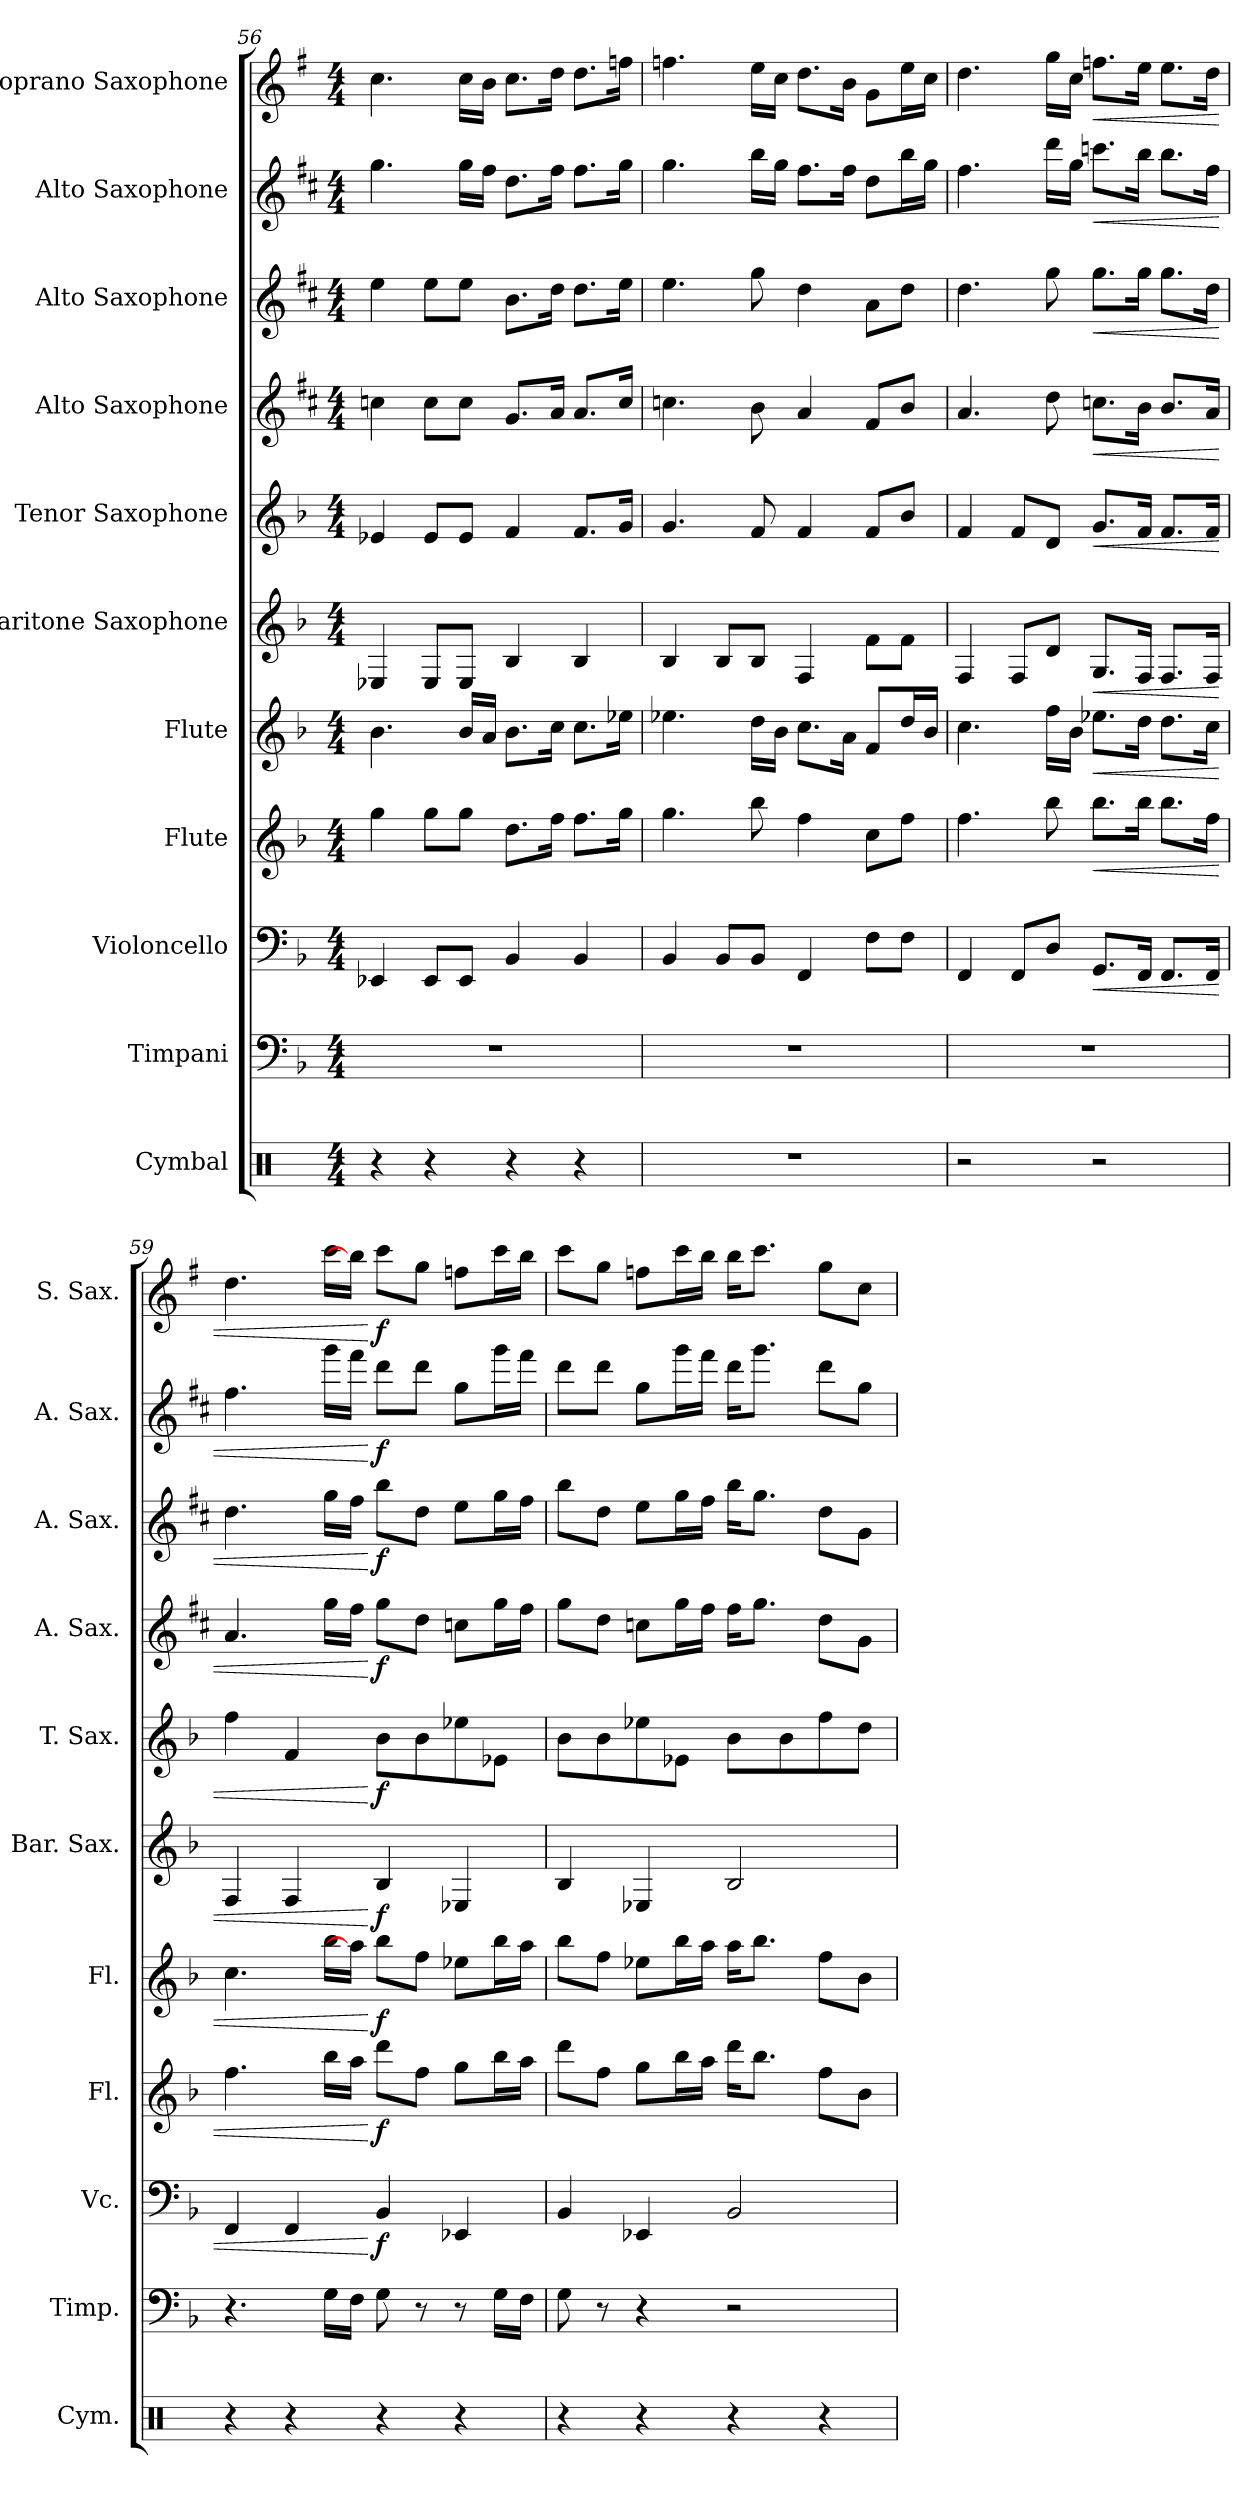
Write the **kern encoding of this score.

**kern	**kern	**kern	**dynam	**kern	**dynam	**kern	**dynam	**kern	**dynam	**kern	**dynam	**kern	**dynam	**kern	**dynam	**kern	**dynam	**kern	**dynam
*part11	*part10	*part9	*part9	*part8	*part8	*part7	*part7	*part6	*part6	*part5	*part5	*part4	*part4	*part3	*part3	*part2	*part2	*part1	*part1
*staff11	*staff10	*staff9	*staff9	*staff8	*staff8	*staff7	*staff7	*staff6	*staff6	*staff5	*staff5	*staff4	*staff4	*staff3	*staff3	*staff2	*staff2	*staff1	*staff1
*I"Cymbal	*I"Timpani	*I"Violoncello	*	*I"Flute	*	*I"Flute	*	*I"Baritone Saxophone	*	*I"Tenor Saxophone	*	*I"Alto Saxophone	*	*I"Alto Saxophone	*	*I"Alto Saxophone	*	*I"Soprano Saxophone	*
*I'Cym.	*I'Timp.	*I'Vc.	*	*I'Fl.	*	*I'Fl.	*	*I'Bar. Sax.	*	*I'T. Sax.	*	*I'A. Sax.	*	*I'A. Sax.	*	*I'A. Sax.	*	*I'S. Sax.	*
*clefX	*clefF4	*clefF4	*	*clefG2	*	*clefG2	*	*clefG2	*	*clefG2	*	*clefG2	*	*clefG2	*	*clefG2	*	*clefG2	*
*	*	*	*	*	*	*	*	*ITrd12c21	*	*ITrd8c14	*	*ITrd5c9	*	*ITrd5c9	*	*ITrd5c9	*	*ITrd1c2	*
*k[]	*k[b-]	*k[b-]	*	*k[b-]	*	*k[b-]	*	*k[b-]	*	*k[b-]	*	*k[b-]	*	*k[b-]	*	*k[b-]	*	*k[b-]	*
*M4/4	*M4/4	*M4/4	*	*M4/4	*	*M4/4	*	*M4/4	*	*M4/4	*	*M4/4	*	*M4/4	*	*M4/4	*	*M4/4	*
=56	=56	=56	=56	=56	=56	=56	=56	=56	=56	=56	=56	=56	=56	=56	=56	=56	=56	=56	=56
4r	1r	4EE-X/	.	4gg\	.	4.b-\	.	4EE-X/	.	4E-X/	.	4e-X\	.	4g\	.	4.b-\	.	4.b-\	.
4r	.	8EE-/L	.	8gg\L	.	.	.	8EE-/L	.	8E-/L	.	8e-\L	.	8g\L	.	.	.	.	.
.	.	8EE-/J	.	8gg\J	.	16b-/LL	.	8EE-/J	.	8E-/J	.	8e-\J	.	8g\J	.	16b-\LL	.	16b-\LL	.
.	.	.	.	.	.	16a/JJ	.	.	.	.	.	.	.	.	.	16a\JJ	.	16a\JJ	.
4r	.	4BB-/	.	8.dd\L	.	8.b-\L	.	4BB-/	.	4F/	.	8.B-/L	.	8.d\L	.	8.f\L	.	8.b-\L	.
.	.	.	.	16ff\Jk	.	16cc\Jk	.	.	.	.	.	16c/Jk	.	16f\Jk	.	16a\Jk	.	16cc\Jk	.
4r	.	4BB-/	.	8.ff\L	.	8.cc\L	.	4BB-/	.	8.F/L	.	8.c/L	.	8.f\L	.	8.a\L	.	8.cc\L	.
.	.	.	.	16gg\Jk	.	16ee-X\Jk	.	.	.	16G/Jk	.	16e-/Jk	.	16g\Jk	.	16b-\Jk	.	16ee-X\Jk	.
!!LO:PB:g=z
=57	=57	=57	=57	=57	=57	=57	=57	=57	=57	=57	=57	=57	=57	=57	=57	=57	=57	=57	=57
1r	1r	4BB-/	.	4.gg\	.	4.ee-X\	.	4BB-/	.	4.G/	.	4.e-X\	.	4.g\	.	4.b-\	.	4.ee-X\	.
.	.	8BB-/L	.	.	.	.	.	8BB-/L	.	.	.	.	.	.	.	.	.	.	.
.	.	8BB-/J	.	8bb-\	.	16dd\LL	.	8BB-/J	.	8F/	.	8d\	.	8b-\	.	16dd\LL	.	16dd\LL	.
.	.	.	.	.	.	16b-\JJ	.	.	.	.	.	.	.	.	.	16b-\JJ	.	16b-\JJ	.
.	.	4FF/	.	4ff\	.	8.cc\L	.	4FF/	.	4F/	.	4c/	.	4f\	.	8.a\L	.	8.cc\L	.
.	.	.	.	.	.	16a\Jk	.	.	.	.	.	.	.	.	.	16a\Jk	.	16a\Jk	.
.	.	8F\L	.	8cc\L	.	8f/L	.	8F\L	.	8F/L	.	8A/L	.	8c\L	.	8f\L	.	8f\L	.
.	.	8F\J	.	8ff\J	.	16dd/L	.	8F\J	.	8B-/J	.	8d/J	.	8f\J	.	16dd\L	.	16dd\L	.
.	.	.	.	.	.	16b-/JJ	.	.	.	.	.	.	.	.	.	16b-\JJ	.	16b-\JJ	.
=58	=58	=58	=58	=58	=58	=58	=58	=58	=58	=58	=58	=58	=58	=58	=58	=58	=58	=58	=58
2r	1r	4FF/	.	4.ff\	.	4.cc\	.	4FF/	.	4F/	.	4.c/	.	4.f\	.	4.a\	.	4.cc\	.
.	.	8FF/L	.	.	.	.	.	8FF/L	.	8F/L	.	.	.	.	.	.	.	.	.
.	.	8D/J	.	8bb-\	.	16ff\LL	.	8D/J	.	8D/J	.	8f\	.	8b-\	.	16ff\LL	.	16ff\LL	.
.	.	.	.	.	.	16b-\JJ	.	.	.	.	.	.	.	.	.	16b-\JJ	.	16b-\JJ	.
!	!	!	!LO:HP:b	!	!LO:HP:b	!	!LO:HP:b	!	!LO:HP:b	!	!LO:HP:b	!	!LO:HP:b	!	!LO:HP:b	!	!LO:HP:b	!	!LO:HP:b
2r	.	8.GG/L	<	8.bb-\L	<	8.ee-X\L	<	8.GG/L	<	8.G/L	<	8.e-X\L	<	8.b-\L	<	8.ee-X\L	<	8.ee-X\L	<
.	.	16FF/Jk	.	16bb-\Jk	.	16dd\Jk	.	16FF/Jk	.	16F/Jk	.	16d\Jk	.	16b-\Jk	.	16dd\Jk	.	16dd\Jk	.
.	.	8.FF/L	.	8.bb-\L	.	8.dd\L	.	8.FF/L	.	8.F/L	.	8.d/L	.	8.b-\L	.	8.dd\L	.	8.dd\L	.
.	.	16FF/Jk	.	16ff\Jk	.	16cc\Jk	.	16FF/Jk	.	16F/Jk	.	16c/Jk	.	16f\Jk	.	16a\Jk	.	16cc\Jk	.
=59	=59	=59	=59	=59	=59	=59	=59	=59	=59	=59	=59	=59	=59	=59	=59	=59	=59	=59	=59
4r	4.r	4FF/	.	4.ff\	.	4.cc\	.	4FF/	.	4f\	.	4.c/	.	4.f\	.	4.a\	.	4.cc\	.
4r	.	4FF/	.	.	.	.	.	4FF/	.	4F/	.	.	.	.	.	.	.	.	.
.	16G\LL	.	.	16bb-\LL	.	16bb-\LL	.	.	.	.	.	16b-\LL	.	16b-\LL	.	16bb-\LL	.	16bb-\LL	.
.	16F\JJ	.	.	16aa\JJ	.	16aa\JJ]	.	.	.	.	.	16a\JJ	.	16a\JJ	.	16aa\JJ	.	16aa\JJ]	.
!	!	!	!LO:DY:n=1:b	!	!LO:DY:n=1:b	!	!LO:DY:n=1:b	!	!LO:DY:n=1:b	!	!LO:DY:n=1:b	!	!LO:DY:n=1:b	!	!LO:DY:n=1:b	!	!LO:DY:n=1:b	!	!LO:DY:n=1:b
4r	8G\	4BB-/	[ f	8ddd\L	[ f	8bb-\L	[ f	4BB-/	[ f	8B-\L	[ f	8b-\L	[ f	8dd\L	[ f	8ff\L	[ f	8bb-\L	[ f
.	8r	.	.	8ff\J	.	8ff\J	.	.	.	8B-\	.	8f\J	.	8f\J	.	8ff\J	.	8ff\J	.
4r	8r	4EE-X/	.	8gg\L	.	8ee-X\L	.	4EE-X/	.	8e-X\	.	8e-X\L	.	8g\L	.	8b-\L	.	8ee-X\L	.
.	16G\LL	.	.	16bb-\L	.	16bb-\L	.	.	.	8E-X\J	.	16b-\L	.	16b-\L	.	16bb-\L	.	16bb-\L	.
.	16F\JJ	.	.	16aa\JJ	.	16aa\JJ	.	.	.	.	.	16a\JJ	.	16a\JJ	.	16aa\JJ	.	16aa\JJ	.
!!LO:PB:g=z
=60	=60	=60	=60	=60	=60	=60	=60	=60	=60	=60	=60	=60	=60	=60	=60	=60	=60	=60	=60
4r	8G\	4BB-/	.	8ddd\L	.	8bb-\L	.	4BB-/	.	8B-\L	.	8b-\L	.	8dd\L	.	8ff\L	.	8bb-\L	.
.	8r	.	.	8ff\J	.	8ff\J	.	.	.	8B-\	.	8f\J	.	8f\J	.	8ff\J	.	8ff\J	.
4r	4r	4EE-X/	.	8gg\L	.	8ee-X\L	.	4EE-X/	.	8e-X\	.	8e-X\L	.	8g\L	.	8b-\L	.	8ee-X\L	.
.	.	.	.	16bb-\L	.	16bb-\L	.	.	.	8E-X\J	.	16b-\L	.	16b-\L	.	16bb-\L	.	16bb-\L	.
.	.	.	.	16aa\JJ	.	16aa\JJ	.	.	.	.	.	16a\JJ	.	16a\JJ	.	16aa\JJ	.	16aa\JJ	.
4r	2r	2BB-/	.	16ddd\KL	.	16aa\KL	.	2BB-/	.	8B-\L	.	16a\KL	.	16dd\KL	.	16ff\KL	.	16aa\KL	.
.	.	.	.	8.bb-\J	.	8.bb-\J	.	.	.	.	.	8.b-\J	.	8.b-\J	.	8.bb-\J	.	8.bb-\J	.
.	.	.	.	.	.	.	.	.	.	8B-\	.	.	.	.	.	.	.	.	.
4r	.	.	.	8ff\L	.	8ff\L	.	.	.	8f\	.	8f\L	.	8f\L	.	8ff\L	.	8ff\L	.
.	.	.	.	8b-\J	.	8b-\J	.	.	.	8d\J	.	8B-\J	.	8B-\J	.	8b-\J	.	8b-\J	.
=	=	=	=	=	=	=	=	=	=	=	=	=	=	=	=	=	=	=	=
*-	*-	*-	*-	*-	*-	*-	*-	*-	*-	*-	*-	*-	*-	*-	*-	*-	*-	*-	*-
